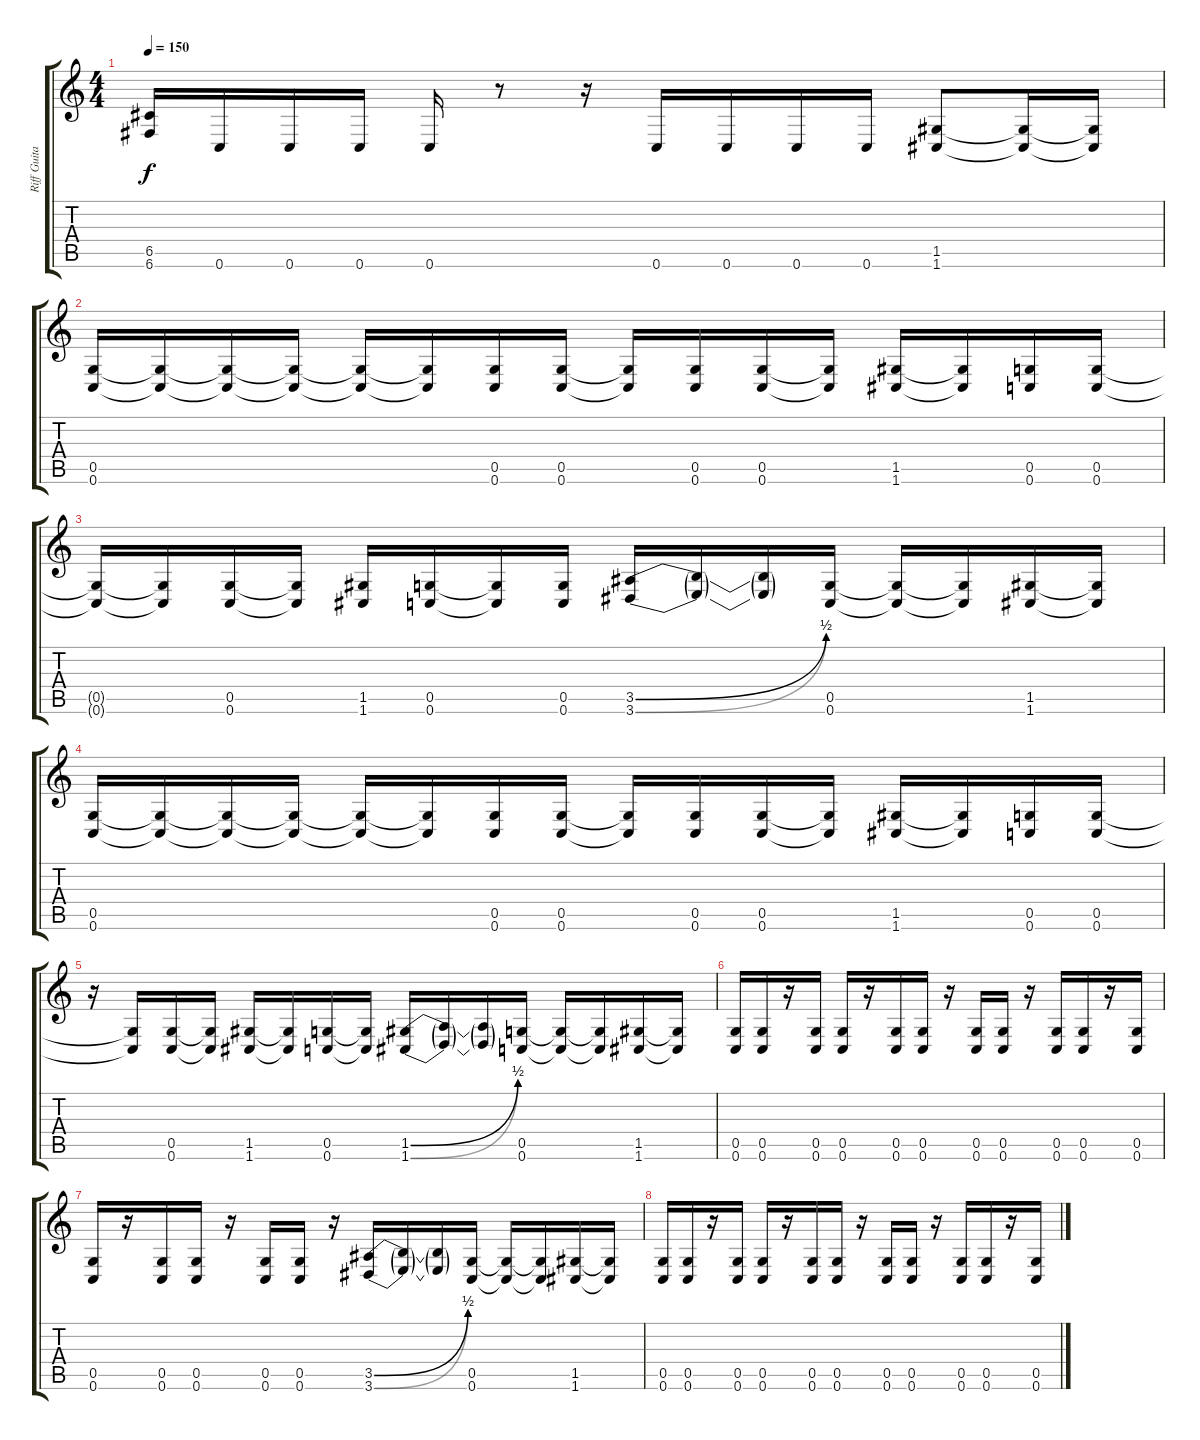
\track ("Riff Guitar" "Riff Guita") {instrument overdrivenguitar}
\staff {score tabs}
\tuning (D4 A3 F3 C3 G2 C2) {hide}
\ts (4 4)
\tempo 150
\clef g2
\ks c
(6.5{t} 6.6{t}).16{dy f} 0.6.16 0.6.16 0.6.16 0.6.16 r.8 r.16 0.6.16 0.6.16 0.6.16 0.6.16 (1.5 1.6).8 (1.5{t} 1.6{t}).16 (1.5{t} 1.6{t}).16 |
(0.5 0.6).16 (0.5{t} 0.6{t}).16 (0.5{t} 0.6{t}).16 (0.5{t} 0.6{t}).16 (0.5{t} 0.6{t}).16 (0.5{t} 0.6{t}).16 (0.5 0.6).16 (0.5 0.6).16 (0.5{t} 0.6{t}).16 (0.5 0.6).16 (0.5 0.6).16 (0.5{t} 0.6{t}).16 (1.5 1.6).16 (1.5{t} 1.6{t}).16 (0.5 0.6).16 (0.5 0.6).16 |
(0.5{t} 0.6{t}).16 (0.5{t} 0.6{t}).16 (0.5 0.6).16 (0.5{t} 0.6{t}).16 (1.5 1.6).16 (0.5 0.6).16 (0.5{t} 0.6{t}).16 (0.5 0.6).16 (3.5{be (bend 0 0 60 2)} 3.6{be (bend 0 0 60 2)}).16 (3.5{t} 3.6{t}).16 (3.5{t} 3.6{t}).16 (0.5 0.6).16 (0.5{t} 0.6{t}).16 (0.5{t} 0.6{t}).16 (1.5 1.6).16 (1.5{t} 1.6{t}).16 |
(0.5 0.6).16 (0.5{t} 0.6{t}).16 (0.5{t} 0.6{t}).16 (0.5{t} 0.6{t}).16 (0.5{t} 0.6{t}).16 (0.5{t} 0.6{t}).16 (0.5 0.6).16 (0.5 0.6).16 (0.5{t} 0.6{t}).16 (0.5 0.6).16 (0.5 0.6).16 (0.5{t} 0.6{t}).16 (1.5 1.6).16 (1.5{t} 1.6{t}).16 (0.5 0.6).16 (0.5 0.6).16 |
r.16 (0.5{t} 0.6{t}).16 (0.5 0.6).16 (0.5{t} 0.6{t}).16 (1.5 1.6).16 (1.5{t} 1.6{t}).16 (0.5 0.6).16 (0.5{t} 0.6{t}).16 (1.5{be (bend 0 0 60 2)} 1.6{be (bend 0 0 60 2)}).16 (1.5{t} 1.6{t}).16 (1.5{t} 1.6{t}).16 (0.5 0.6).16 (0.5{t} 0.6{t}).16 (0.5{t} 0.6{t}).16 (1.5 1.6).16 (1.5{t} 1.6{t}).16 |
(0.5 0.6).16 (0.5 0.6).16 r.16 (0.5 0.6).16 (0.5 0.6).16 r.16 (0.5 0.6).16 (0.5 0.6).16 r.16 (0.5 0.6).16 (0.5 0.6).16 r.16 (0.5 0.6).16 (0.5 0.6).16 r.16 (0.5 0.6).16 |
(0.5 0.6).16 r.16 (0.5 0.6).16 (0.5 0.6).16 r.16 (0.5 0.6).16 (0.5 0.6).16 r.16 (3.5{be (bend 0 0 60 2)} 3.6{be (bend 0 0 60 2)}).16 (3.5{t} 3.6{t}).16 (3.5{t} 3.6{t}).16 (0.5 0.6).16 (0.5{t} 0.6{t}).16 (0.5{t} 0.6{t}).16 (1.5 1.6).16 (1.5{t} 1.6{t}).16 |
(0.5 0.6).16 (0.5 0.6).16 r.16 (0.5 0.6).16 (0.5 0.6).16 r.16 (0.5 0.6).16 (0.5 0.6).16 r.16 (0.5 0.6).16 (0.5 0.6).16 r.16 (0.5 0.6).16 (0.5 0.6).16 r.16 (0.5 0.6).16
